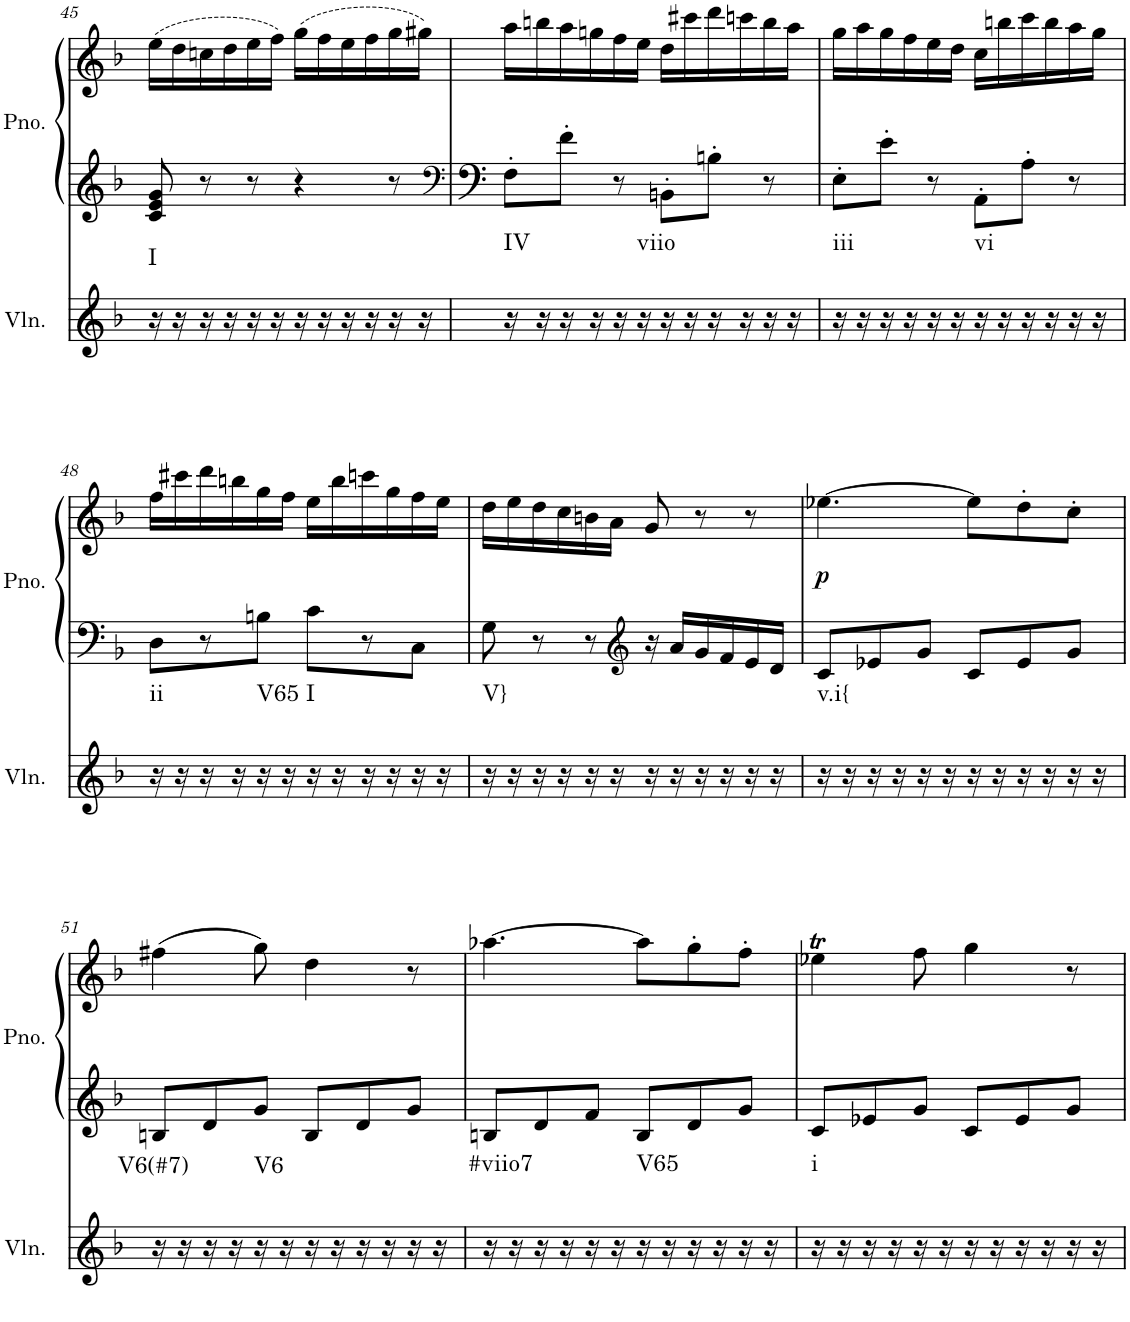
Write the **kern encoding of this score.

**kern	**harte	**kern	**kern	**dynam
*part2	*part2	*part1	*part1	*part1
*staff3	*	*staff2	*staff1	*staff1/2
*I"Violin	*	*I"Piano, Piano right	*	*
*I'Vln.	*	*I'Pno.	*	*
!!LO:PB:g=z
*clefG2	*	*clefG2	*clefG2	*
*k[b-]	*	*k[b-]	*k[b-]	*
*M6/8	*	*M6/8	*M6/8	*
=45	=45	=45	=45	=45
!	!LO:H:kt=I	!	!	!
16r	N	8c/ 8e/ 8g/	(16ee\LL	.
16r	.	.	16dd\	.
16r	.	8r	16ccn\	.
16r	.	.	16dd\	.
16r	.	8r	16ee\	.
16r	.	.	16ff\JJ)	.
16r	.	4r	(16gg\LL	.
16r	.	.	16ff\	.
16r	.	.	16ee\	.
16r	.	.	16ff\	.
16r	.	8r	16gg\	.
16r	.	.	16gg#X\JJ)	.
=46	=46	=46	=46	=46
*	*	*clefF4	*	*
!	!LO:H:kt=IV	!	!	!
16r	N	8F'\L	16aa\LL	.
16r	.	.	16bbn\	.
16r	.	8f'\J	16aa\	.
16r	.	.	16ggn\	.
16r	.	8r	16ff\	.
16r	.	.	16ee\JJ	.
!	!LO:H:kt=viio	!	!	!
16r	N	8BBn'\L	16dd\LL	.
16r	.	.	16ccc#X\	.
16r	.	8Bn'\J	16ddd\	.
16r	.	.	16cccn\	.
16r	.	8r	16bb\	.
16r	.	.	16aa\JJ	.
=47	=47	=47	=47	=47
!	!LO:H:kt=iii	!	!	!
16r	N	8E'\L	16gg\LL	.
16r	.	.	16aa\	.
16r	.	8e'\J	16gg\	.
16r	.	.	16ff\	.
16r	.	8r	16ee\	.
16r	.	.	16dd\JJ	.
!	!LO:H:kt=vi	!	!	!
16r	N	8AA'\L	16cc\LL	.
16r	.	.	16bbn\	.
16r	.	8A'\J	16ccc\	.
16r	.	.	16bb\	.
16r	.	8r	16aa\	.
16r	.	.	16gg\JJ	.
!!LO:LB:g=z
=48	=48	=48	=48	=48
!	!LO:H:kt=ii	!	!	!
16r	N	8D\L	16ff\LL	.
16r	.	.	16ccc#X\	.
16r	.	8r	16ddd\	.
16r	.	.	16bbn\	.
!	!LO:H:kt=V65	!	!	!
16r	N	8Bn\J	16gg\	.
16r	.	.	16ff\JJ	.
!	!LO:H:kt=I	!	!	!
16r	N	8c\L	16ee\LL	.
16r	.	.	16bb\	.
16r	.	8r	16cccn\	.
16r	.	.	16gg\	.
16r	.	8C\J	16ff\	.
16r	.	.	16ee\JJ	.
=49	=49	=49	=49	=49
!	!LO:H:kt=V}	!	!	!
16r	N	8G\	16dd\LL	.
16r	.	.	16ee\	.
16r	.	8r	16dd\	.
16r	.	.	16cc\	.
16r	.	8r	16bn\	.
16r	.	.	16a\JJ	.
*	*	*clefG2	*	*
16r	.	16r	8g/	.
16r	.	16a/LL	.	.
16r	.	16g/	8r	.
16r	.	16f/	.	.
16r	.	16e/	8r	.
16r	.	16d/JJ	.	.
=50	=50	=50	=50	=50
!	!LO:H:kt=v.i{	!	!	!LO:DY:b
16r	N	8c/L	[4.ee-X\	p
16r	.	.	.	.
16r	.	8e-X/	.	.
16r	.	.	.	.
16r	.	8g/J	.	.
16r	.	.	.	.
16r	.	8c/L	8ee-\L]	.
16r	.	.	.	.
16r	.	8e-/	8dd'\	.
16r	.	.	.	.
16r	.	8g/J	8cc'\J	.
16r	.	.	.	.
!!LO:LB:g=z
=51	=51	=51	=51	=51
!	!LO:H:kt=V6(#7)	!	!	!
16r	N	8Bn/L	(4ff#X\	.
16r	.	.	.	.
16r	.	8d/	.	.
16r	.	.	.	.
!	!LO:H:kt=V6	!	!	!
16r	N	8g/J	8gg\)	.
16r	.	.	.	.
16r	.	8B/L	4dd\	.
16r	.	.	.	.
16r	.	8d/	.	.
16r	.	.	.	.
16r	.	8g/J	8r	.
16r	.	.	.	.
=52	=52	=52	=52	=52
!	!LO:H:kt=#viio7	!	!	!
16r	N	8Bn/L	[4.aa-X\	.
16r	.	.	.	.
16r	.	8d/	.	.
16r	.	.	.	.
16r	.	8f/J	.	.
16r	.	.	.	.
!	!LO:H:kt=V65	!	!	!
16r	N	8B/L	8aa-\L]	.
16r	.	.	.	.
16r	.	8d/	8gg'\	.
16r	.	.	.	.
16r	.	8g/J	8ff'\J	.
16r	.	.	.	.
=53	=53	=53	=53	=53
!	!LO:H:kt=i	!	!	!
16r	N	8c/L	4ee-XT\	.
16r	.	.	.	.
16r	.	8e-X/	.	.
16r	.	.	.	.
16r	.	8g/J	8ff\	.
16r	.	.	.	.
16r	.	8c/L	4gg\	.
16r	.	.	.	.
16r	.	8e-/	.	.
16r	.	.	.	.
16r	.	8g/J	8r	.
16r	.	.	.	.
=	=	=	=	=
*-	*-	*-	*-	*-
